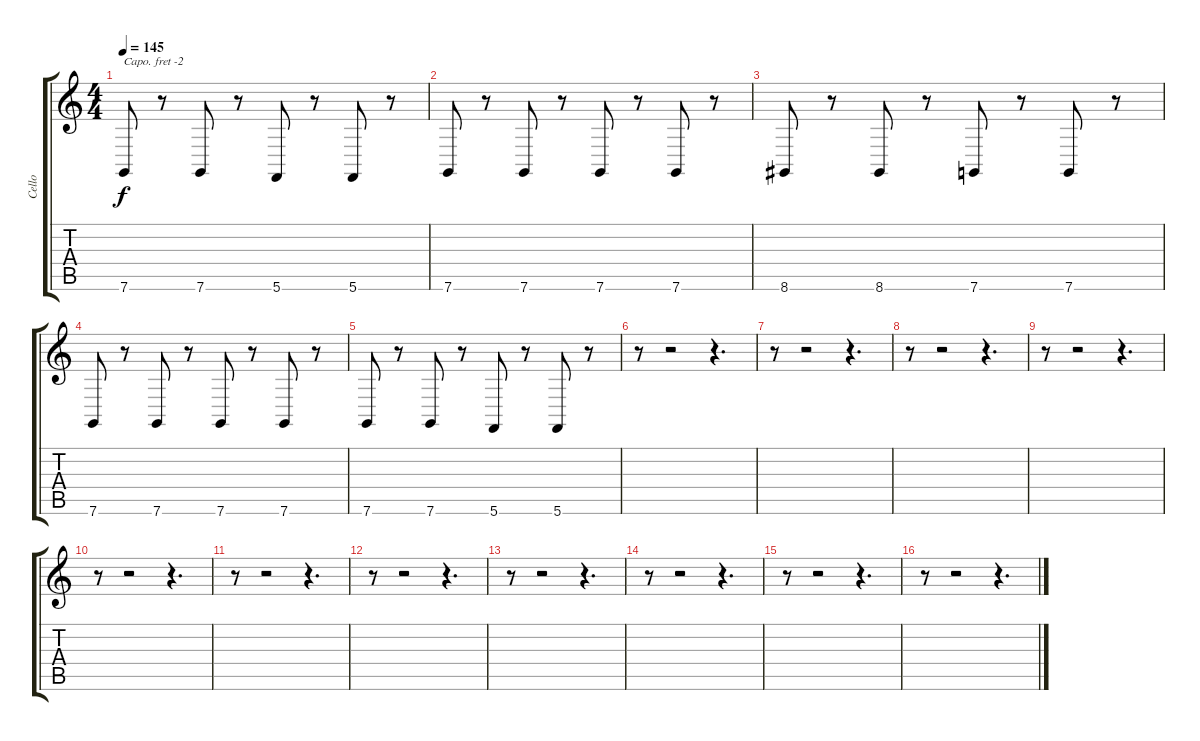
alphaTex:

\track ("Cello" "Cello") {instrument cello}
\staff {score tabs}
\capo -2
\tuning (E4 B3 G3 D3 A2 D2) {hide}
\ts (4 4)
\tempo 145
\clef g2
\ks c
7.6.8{dy f} r.8 7.6.8 r.8 5.6.8 r.8 5.6.8 r.8 |
7.6.8 r.8 7.6.8 r.8 7.6.8 r.8 7.6.8 r.8 |
8.6.8 r.8 8.6.8 r.8 7.6.8 r.8 7.6.8 r.8 |
7.6.8 r.8 7.6.8 r.8 7.6.8 r.8 7.6.8 r.8 |
7.6.8 r.8 7.6.8 r.8 5.6.8 r.8 5.6.8 r.8 |
r.8 r.2 r.4{d} |
r.8 r.2 r.4{d} |
r.8 r.2 r.4{d} |
r.8 r.2 r.4{d} |
r.8 r.2 r.4{d} |
r.8 r.2 r.4{d} |
r.8 r.2 r.4{d} |
r.8 r.2 r.4{d} |
r.8 r.2 r.4{d} |
r.8 r.2 r.4{d} |
r.8 r.2 r.4{d}
